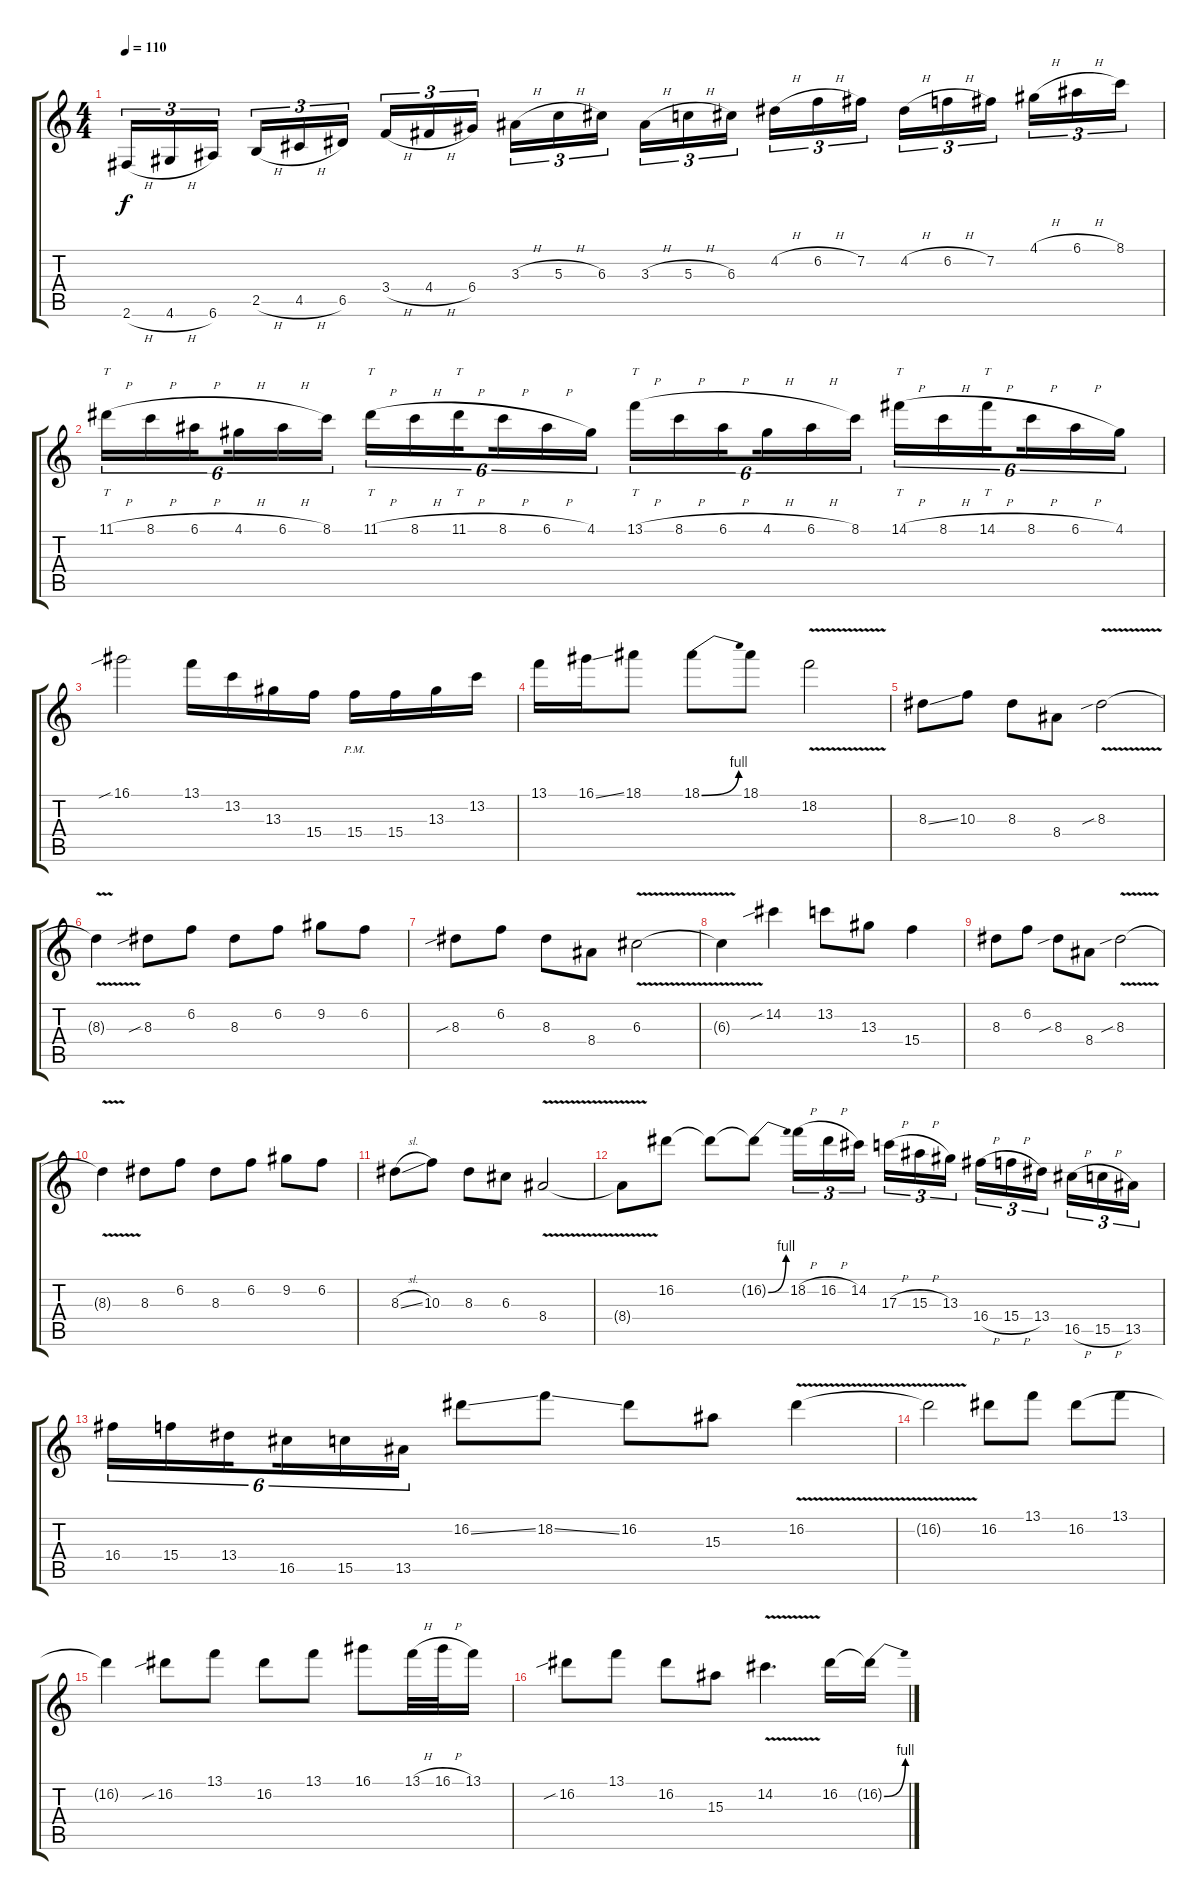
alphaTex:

\track "" {instrument acousticguitarnylon}
\staff {score tabs}
\tuning (E4 B3 G3 D3 A2 E2) {hide}
\ts (4 4)
\tempo 110
\clef g2
\ks c
2.6{h}.16{tu (3 2) dy f} 4.6{h}.16{tu (3 2)} 6.6.16{tu (3 2) beam splitsecondary} 2.5{h}.16{tu (3 2)} 4.5{h}.16{tu (3 2)} 6.5.16{tu (3 2)} 3.4{h}.16{tu (3 2)} 4.4{h}.16{tu (3 2)} 6.4.16{tu (3 2) beam splitsecondary} 3.3{h}.16{tu (3 2)} 5.3{h}.16{tu (3 2)} 6.3.16{tu (3 2)} 3.3{h}.16{tu (3 2)} 5.3{h}.16{tu (3 2)} 6.3.16{tu (3 2) beam splitsecondary} 4.2{h}.16{tu (3 2)} 6.2{h}.16{tu (3 2)} 7.2.16{tu (3 2)} 4.2{h}.16{tu (3 2)} 6.2{h}.16{tu (3 2)} 7.2.16{tu (3 2) beam splitsecondary} 4.1{h}.16{tu (3 2)} 6.1{h}.16{tu (3 2)} 8.1.16{tu (3 2)} |
11.1{h}.16{tt tu (6 4)} 8.1{h}.16{tu (6 4)} 6.1{h}.16{tu (6 4) beam splitsecondary} 4.1{h}.16{tu (6 4)} 6.1{h}.16{tu (6 4)} 8.1.16{tu (6 4)} 11.1{h}.16{tt tu (6 4)} 8.1{h}.16{tu (6 4)} 11.1{h}.16{tt tu (6 4) beam splitsecondary} 8.1{h}.16{tu (6 4)} 6.1{h}.16{tu (6 4)} 4.1.16{tu (6 4)} 13.1{h}.16{tt tu (6 4)} 8.1{h}.16{tu (6 4)} 6.1{h}.16{tu (6 4) beam splitsecondary} 4.1{h}.16{tu (6 4)} 6.1{h}.16{tu (6 4)} 8.1.16{tu (6 4)} 14.1{h}.16{tt tu (6 4)} 8.1{h}.16{tu (6 4)} 14.1{h}.16{tt tu (6 4) beam splitsecondary} 8.1{h}.16{tu (6 4)} 6.1{h}.16{tu (6 4)} 4.1.16{tu (6 4)} |
16.1{sib}.2 13.1.16 13.2.16 13.3.16 15.4.16 15.4{pm}.16 15.4.16 13.3.16 13.2.16 |
13.1.16 16.1{ss}.16 18.1.8 18.1{be (bend 0 0 60 4)}.8 18.1.8 18.2{v}.2 |
8.3{ss}.8 10.3.8 8.3.8 8.4.8 8.3{v sib}.2 |
8.3{t}.4 8.3{sib}.8 6.2.8 8.3.8 6.2.8 9.2.8 6.2.8 |
8.3{sib}.8 6.2.8 8.3.8 8.4.8 6.3{v}.2 |
6.3{t}.4 14.2{sib}.4 13.2.8 13.3.8 15.4.4 |
8.3.8 6.2.8 8.3{sib}.8 8.4.8 8.3{v sib}.2 |
8.3{t}.4 8.3.8 6.2.8 8.3.8 6.2.8 9.2.8 6.2.8 |
8.3{sl}.8 10.3.8 8.3.8 6.3.8 8.4{v}.2 |
8.4{t}.8 16.2.8 16.2{t}.8 16.2{be (bend 0 0 60 4) t}.8 18.2{h}.16{tu (3 2)} 16.2{h}.16{tu (3 2)} 14.2.16{tu (3 2) beam splitsecondary} 17.3{h}.16{tu (3 2)} 15.3{h}.16{tu (3 2)} 13.3.16{tu (3 2)} 16.4{h}.16{tu (3 2)} 15.4{h}.16{tu (3 2)} 13.4.16{tu (3 2) beam splitsecondary} 16.5{h}.16{tu (3 2)} 15.5{h}.16{tu (3 2)} 13.5.16{tu (3 2)} |
16.4.16{tu (6 4)} 15.4.16{tu (6 4)} 13.4.16{tu (6 4) beam splitsecondary} 16.5.16{tu (6 4)} 15.5.16{tu (6 4)} 13.5.16{tu (6 4)} 16.2{ss}.8 18.2{ss}.8 16.2.8 15.3.8 16.2{v}.4 |
16.2{t}.2 16.2.8 13.1.8 16.2.8 13.1.8 |
16.2{t}.4 16.2{sib}.8 13.1.8 16.2.8 13.1.8 16.1.8 13.1{h}.32 16.1{h}.32 13.1.16 |
16.2{sib}.8 13.1.8 16.2.8 15.3.8 14.2{v}.4{d} 16.2.16 16.2{be (bend 0 0 60 4) t}.16
